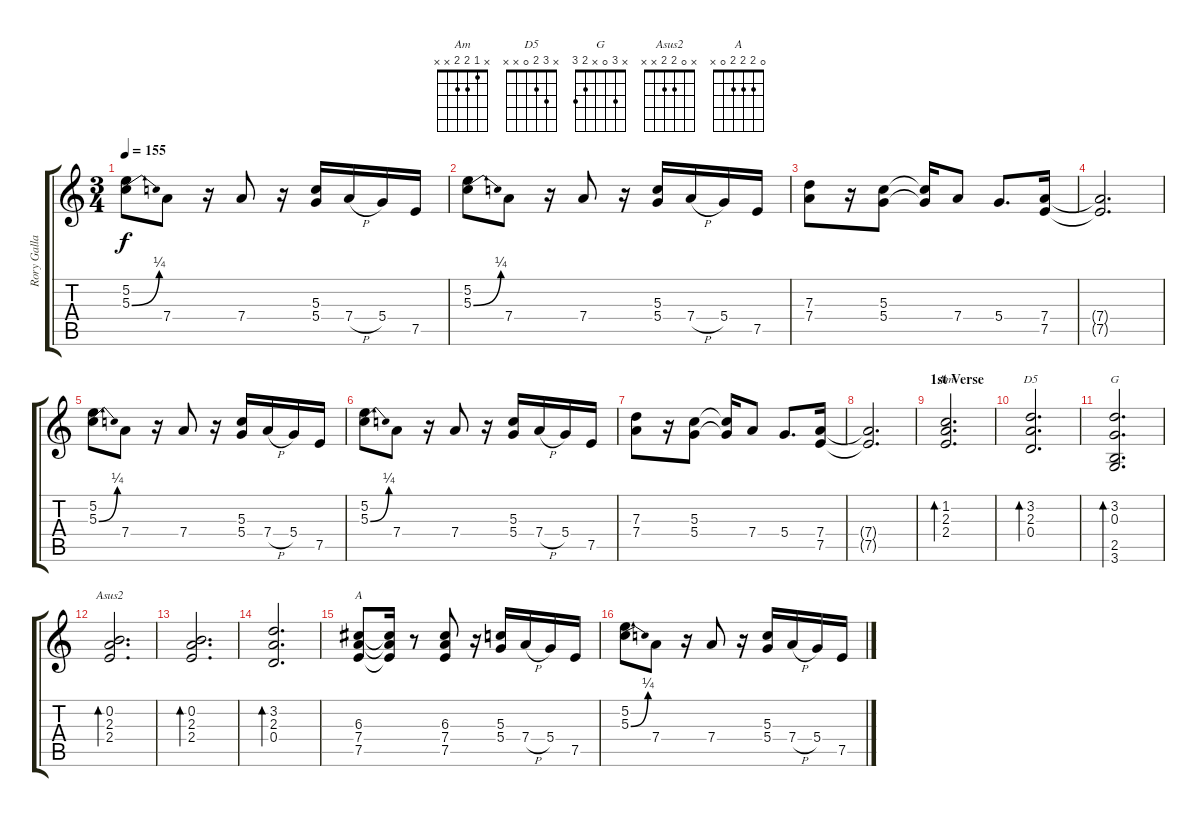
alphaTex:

\track ("Rory Gallagher (For Sound)" "Rory Galla") {instrument electricguitarclean}
\staff {score tabs}
\tuning (E4 B3 G3 D3 A2 E2) {hide}
\chord ("Am" x 1 2 2 x x)
\chord ("D5" x 3 2 0 x x)
\chord ("G" x 3 0 x 2 3)
\chord ("Asus2" x 0 2 2 x x)
\chord ("A" 0 2 2 2 0 x)
\ts (3 4)
\tempo 155
\clef g2
\ks c
(5.2 5.3{be (bend 0 0 60 1)}).8{dy f} 7.4.8 r.16 7.4.8 r.16 (5.3 5.4).16 7.4{h}.16 5.4.16 7.5.16 |
(5.2 5.3{be (bend 0 0 60 1)}).8 7.4.8 r.16 7.4.8 r.16 (5.3 5.4).16 7.4{h}.16 5.4.16 7.5.16 |
(7.3 7.4).8 r.16 (5.3 5.4).8 (5.3{t} 5.4{t}).16 7.4.8 5.4.8{d} (7.4 7.5).16 |
(7.4{t} 7.5{t}).2{d} |
(5.2 5.3{be (bend 0 0 60 1)}).8 7.4.8 r.16 7.4.8 r.16 (5.3 5.4).16 7.4{h}.16 5.4.16 7.5.16 |
(5.2 5.3{be (bend 0 0 60 1)}).8 7.4.8 r.16 7.4.8 r.16 (5.3 5.4).16 7.4{h}.16 5.4.16 7.5.16 |
(7.3 7.4).8 r.16 (5.3 5.4).8 (5.3{t} 5.4{t}).16 7.4.8 5.4.8{d} (7.4 7.5).16 |
(7.4{t} 7.5{t}).2{d} |
\section ("" "1st Verse")
(1.2 2.3 2.4).2{d bd 240 ch "Am"} |
(3.2 2.3 0.4).2{d bd 240 ch "D5"} |
(3.2 0.3 2.5 3.6).2{d bd 240 ch "G"} |
(0.2 2.3 2.4).2{d bd 240 ch "Asus2"} |
(0.2 2.3 2.4).2{d bd 240} |
(3.2 2.3 0.4).2{d bd 240} |
(6.3 7.4 7.5).8{ch "A"} (6.3{t} 7.4{t} 7.5{t}).16 r.8 (6.3 7.4 7.5).8 r.16 (5.3 5.4).16 7.4{h}.16 5.4.16 7.5.16 |
(5.2 5.3{be (bend 0 0 60 1)}).8 7.4.8 r.16 7.4.8 r.16 (5.3 5.4).16 7.4{h}.16 5.4.16 7.5.16
